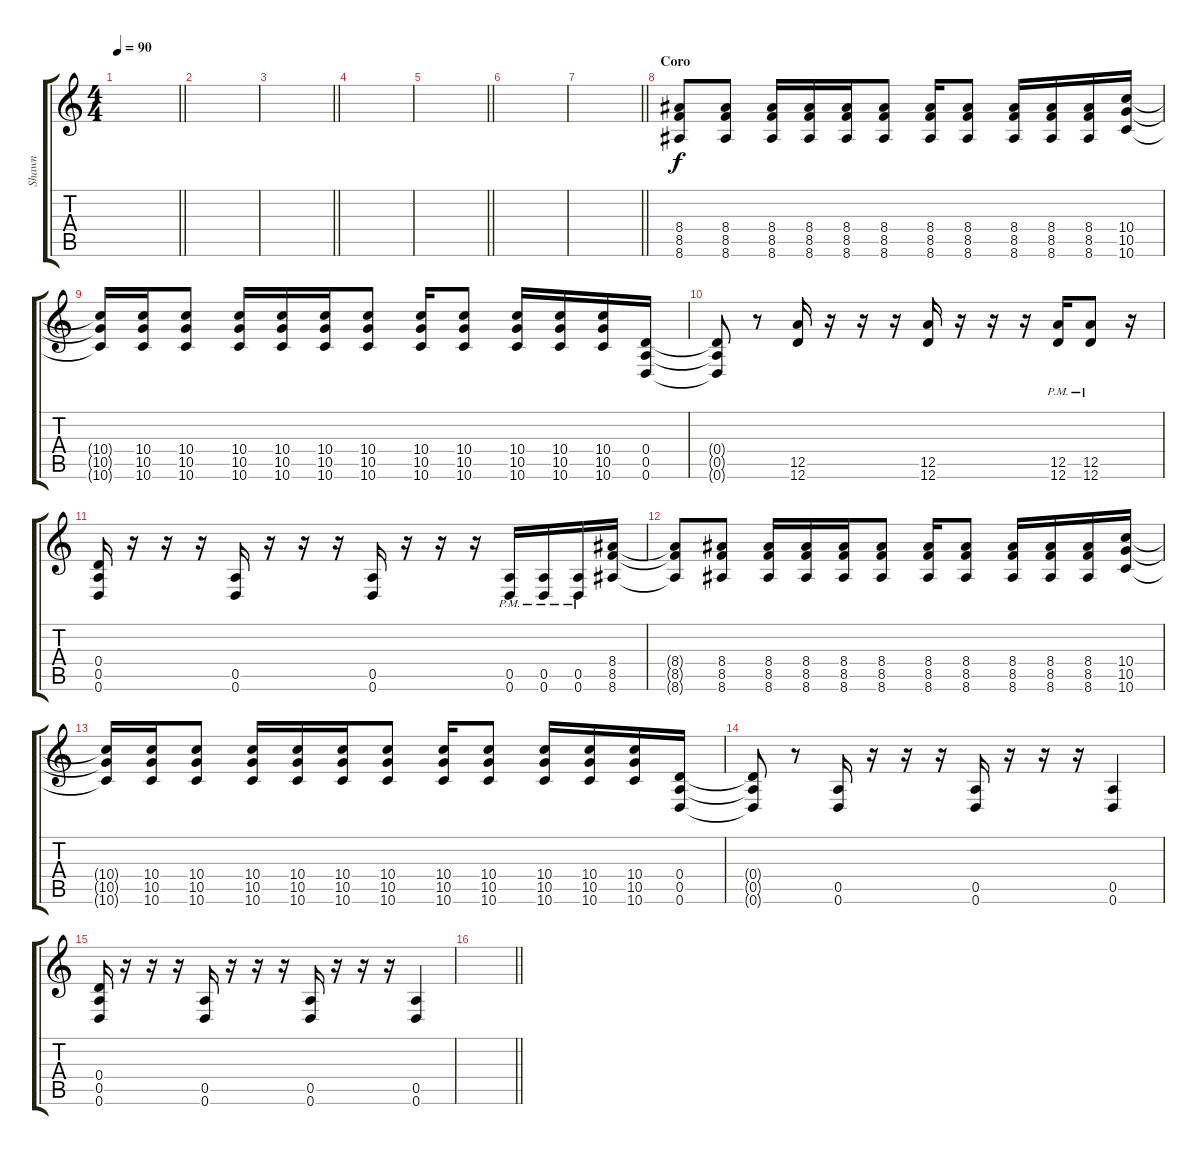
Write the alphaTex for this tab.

\track ("Shawn" "Shawn") {instrument overdrivenguitar}
\staff {score tabs}
\tuning (E4 B3 G3 D3 A2 D2) {hide}
\ts (4 4)
\tempo 90
\clef g2
\barLineRight lightlight
\ks c
|
|
\barLineRight lightlight
|
|
\barLineRight lightlight
|
|
\barLineRight lightlight
|
\section ("" "Coro")
(8.4 8.5 8.6).8 (8.4 8.5 8.6).8 (8.4 8.5 8.6).16 (8.4 8.5 8.6).16 (8.4 8.5 8.6).16 (8.4 8.5 8.6).8 (8.4 8.5 8.6).16 (8.4 8.5 8.6).8 (8.4 8.5 8.6).16 (8.4 8.5 8.6).16 (8.4 8.5 8.6).16 (10.4 10.5 10.6).16 |
(10.4{t} 10.5{t} 10.6{t}).16 (10.4 10.5 10.6).16 (10.4 10.5 10.6).8 (10.4 10.5 10.6).16 (10.4 10.5 10.6).16 (10.4 10.5 10.6).16 (10.4 10.5 10.6).8 (10.4 10.5 10.6).16 (10.4 10.5 10.6).8 (10.4 10.5 10.6).16 (10.4 10.5 10.6).16 (10.4 10.5 10.6).16 (0.4 0.5 0.6).16 |
(0.4{t} 0.5{t} 0.6{t}).8 r.8 (12.5 12.6).16 r.16 r.16 r.16 (12.5 12.6).16 r.16 r.16 r.16 (12.5{pm} 12.6{pm}).16 (12.5{pm} 12.6{pm}).8 r.16 |
(0.4 0.5 0.6).16 r.16 r.16 r.16 (0.5 0.6).16 r.16 r.16 r.16 (0.5 0.6).16 r.16 r.16 r.16 (0.5{pm} 0.6{pm}).16 (0.5{pm} 0.6{pm}).16 (0.5{pm} 0.6{pm}).16 (8.4 8.5 8.6).16 |
(8.4{t} 8.5{t} 8.6{t}).8 (8.4 8.5 8.6).8 (8.4 8.5 8.6).16 (8.4 8.5 8.6).16 (8.4 8.5 8.6).16 (8.4 8.5 8.6).8 (8.4 8.5 8.6).16 (8.4 8.5 8.6).8 (8.4 8.5 8.6).16 (8.4 8.5 8.6).16 (8.4 8.5 8.6).16 (10.4 10.5 10.6).16 |
(10.4{t} 10.5{t} 10.6{t}).16 (10.4 10.5 10.6).16 (10.4 10.5 10.6).8 (10.4 10.5 10.6).16 (10.4 10.5 10.6).16 (10.4 10.5 10.6).16 (10.4 10.5 10.6).8 (10.4 10.5 10.6).16 (10.4 10.5 10.6).8 (10.4 10.5 10.6).16 (10.4 10.5 10.6).16 (10.4 10.5 10.6).16 (0.4 0.5 0.6).16 |
(0.4{t} 0.5{t} 0.6{t}).8 r.8 (0.5 0.6).16 r.16 r.16 r.16 (0.5 0.6).16 r.16 r.16 r.16 (0.5 0.6).4 |
(0.4 0.5 0.6).16 r.16 r.16 r.16 (0.5 0.6).16 r.16 r.16 r.16 (0.5 0.6).16 r.16 r.16 r.16 (0.5 0.6).4 |
\barLineRight lightlight
